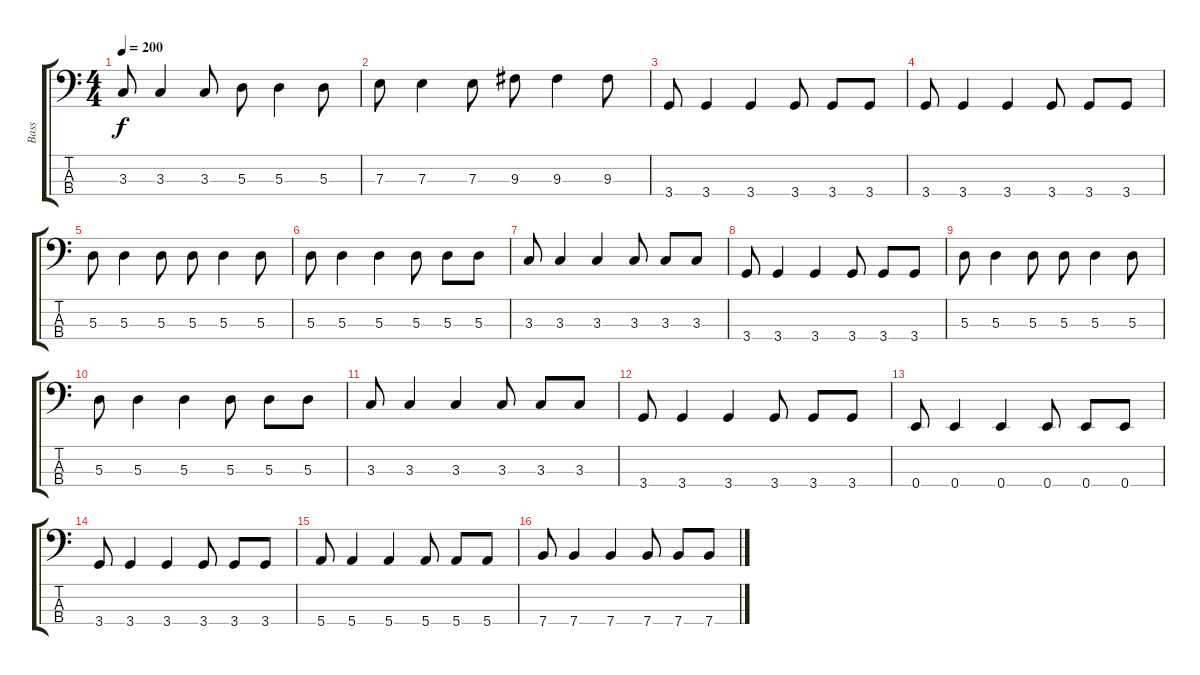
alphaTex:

\track ("Bass" "Bass") {instrument electricbasspick}
\staff {score tabs}
\tuning (G2 D2 A1 E1) {hide}
\ts (4 4)
\tempo 200
\clef f4
\ks c
3.3.8{dy f} 3.3.4 3.3.8 5.3.8 5.3.4 5.3.8 |
7.3.8 7.3.4 7.3.8 9.3.8 9.3.4 9.3.8 |
3.4.8 3.4.4 3.4.4 3.4.8 3.4.8 3.4.8 |
3.4.8 3.4.4 3.4.4 3.4.8 3.4.8 3.4.8 |
5.3.8 5.3.4 5.3.8 5.3.8 5.3.4 5.3.8 |
5.3.8 5.3.4 5.3.4 5.3.8 5.3.8 5.3.8 |
3.3.8 3.3.4 3.3.4 3.3.8 3.3.8 3.3.8 |
3.4.8 3.4.4 3.4.4 3.4.8 3.4.8 3.4.8 |
5.3.8 5.3.4 5.3.8 5.3.8 5.3.4 5.3.8 |
5.3.8 5.3.4 5.3.4 5.3.8 5.3.8 5.3.8 |
3.3.8 3.3.4 3.3.4 3.3.8 3.3.8 3.3.8 |
3.4.8 3.4.4 3.4.4 3.4.8 3.4.8 3.4.8 |
0.4.8 0.4.4 0.4.4 0.4.8 0.4.8 0.4.8 |
3.4.8 3.4.4 3.4.4 3.4.8 3.4.8 3.4.8 |
5.4.8 5.4.4 5.4.4 5.4.8 5.4.8 5.4.8 |
7.4.8 7.4.4 7.4.4 7.4.8 7.4.8 7.4.8
